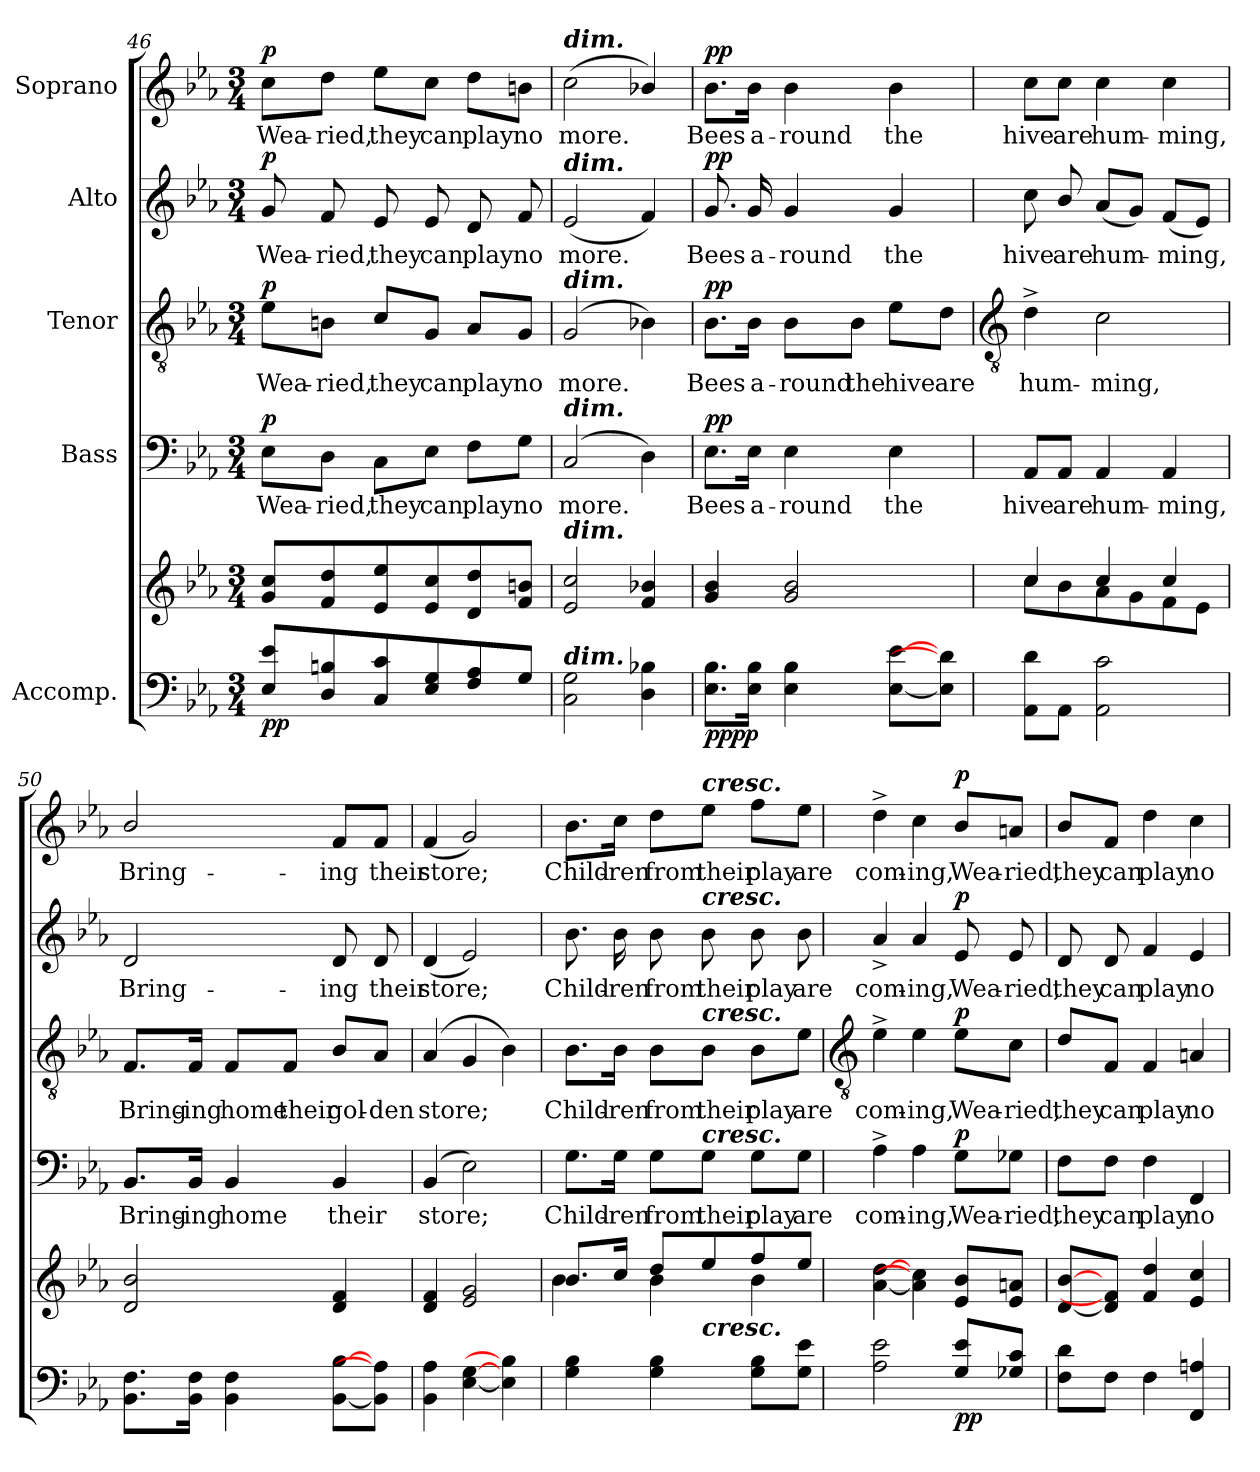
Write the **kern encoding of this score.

**kern	**kern	**dynam	**kern	**text	**dynam	**kern	**text	**dynam	**kern	**text	**dynam	**kern	**text	**dynam
*part5	*part5	*part5	*part4	*part4	*part4	*part3	*part3	*part3	*part2	*part2	*part2	*part1	*part1	*part1
*staff6	*staff5	*staff5/6	*staff4	*staff4	*staff4	*staff3	*staff3	*staff3	*staff2	*staff2	*staff2	*staff1	*staff1	*staff1
*I"Accomp.	*	*	*I"Bass	*	*	*I"Tenor	*	*	*I"Alto	*	*	*I"Soprano	*	*
*clefF4	*clefG2	*	*clefF4	*	*	*clefGv2	*	*	*clefG2	*	*	*clefG2	*	*
*k[b-e-a-]	*k[b-e-a-]	*	*k[b-e-a-]	*	*	*k[b-e-a-]	*	*	*k[b-e-a-]	*	*	*k[b-e-a-]	*	*
*E-:	*E-:	*	*E-:	*	*	*E-:	*	*	*E-:	*	*	*E-:	*	*
*M3/4	*M3/4	*	*M3/4	*	*	*M3/4	*	*	*M3/4	*	*	*M3/4	*	*
=46	=46	=46	=46	=46	=46	=46	=46	=46	=46	=46	=46	=46	=46	=46
!	!	!LO:DY:b=2	!	!LO:LY:b	!	!	!LO:LY:b	!	!	!LO:LY:b	!	!	!LO:LY:b	!
!	!	!LO:DY:n=1:b	!	!	!LO:DY:b	!	!	!LO:DY:b	!	!	!LO:DY:b	!	!	!LO:DY:b
8E-\ 8e-\L	8g 8ccL	p p	8E-\L	Wea-	p	8e-\L	Wea-	p	8g	Wea-	p	8cc\L	Wea-	p
!	!	!	!	!LO:LY:b	!	!	!LO:LY:b	!	!	!LO:LY:b	!	!	!LO:LY:b	!
8D/ 8Bn/	8f 8dd	.	8D\J	-ried,	.	8Bn\J	-ried,	.	8f	-ried,	.	8dd\J	-ried,	.
!	!	!	!	!LO:LY:b	!	!	!LO:LY:b	!	!	!LO:LY:b	!	!	!LO:LY:b	!
8C/ 8c/	8e- 8ee-	.	8C\L	they	.	8c/L	they	.	8e-	they	.	8ee-\L	they	.
!	!	!	!	!LO:LY:b	!	!	!LO:LY:b	!	!	!LO:LY:b	!	!	!LO:LY:b	!
8E-/ 8G/	8e- 8cc	.	8E-\J	can	.	8G/J	can	.	8e-	can	.	8cc\J	can	.
!	!	!	!	!LO:LY:b	!	!	!LO:LY:b	!	!	!LO:LY:b	!	!	!LO:LY:b	!
8F/ 8A-/	8d 8dd	.	8F\L	play	.	8A-/L	play	.	8d	play	.	8dd\L	play	.
!	!	!	!	!LO:LY:b	!	!	!LO:LY:b	!	!	!LO:LY:b	!	!	!LO:LY:b	!
8G/J	8f 8bnJ	.	8G\J	no	.	8G/J	no	.	8f	no	.	8bn\J	no	.
=47	=47	=47	=47	=47	=47	=47	=47	=47	=47	=47	=47	=47	=47	=47
!	!	!	!	!	!	!	!	!	!	!	!	!LO:TX:a:Bi:t=dim.	!	!
!	!	!	!	!	!	!	!	!	!LO:TX:a:Bi:t=dim.	!	!	!	!	!
!	!	!	!	!	!	!LO:TX:a:Bi:t=dim.	!	!	!	!	!	!	!	!
!	!	!	!LO:TX:a:Bi:t=dim.	!	!	!	!	!	!	!	!	!	!	!
!	!LO:TX:a:Bi:t=dim.	!	!	!	!	!	!	!	!	!	!	!	!	!
!LO:TX:a:Bi:t=dim.	!	!	!	!	!	!	!	!	!	!	!	!	!	!
!	!	!	!	!LO:LY:b	!	!	!LO:LY:b	!	!	!LO:LY:b	!	!	!LO:LY:b	!
2C 2G	2e- 2cc	.	(<2C	more.	.	(<2G	more.	.	(<2e-	more.	.	(<2cc	more.	.
4D 4B-X	4f/ 4b-X/	.	4D)	.	.	4B-X)	.	.	4f)	.	.	4b-X/)	.	.
=48	=48	=48	=48	=48	=48	=48	=48	=48	=48	=48	=48	=48	=48	=48
!	!	!LO:DY:b=2	!	!LO:LY:b	!	!	!LO:LY:b	!	!	!LO:LY:b	!	!	!LO:LY:b	!
!	!	!LO:DY:n=1:b	!	!	!LO:DY:b	!	!	!LO:DY:b	!	!	!LO:DY:b	!	!	!LO:DY:b
8.E- 8.B-L	4g 4b-	pp pp	8.E-\L	Bees	pp	8.B-\L	Bees	pp	8.g	Bees	pp	8.b-\L	Bees	pp
!	!	!	!	!LO:LY:b	!	!	!LO:LY:b	!	!	!LO:LY:b	!	!	!LO:LY:b	!
16E- 16B-J	.	.	16E-\Jk	a-	.	16B-\Jk	a-	.	16g	a-	.	16b-\Jk	a-	.
!	!	!	!	!LO:LY:b	!	!	!LO:LY:b	!	!	!LO:LY:b	!	!	!LO:LY:b	!
4E- 4B-	2g 2b-	.	4E-	-round	.	8B-\L	-round	.	4g	-round	.	4b-	-round	.
!	!	!	!	!	!	!	!LO:LY:b	!	!	!	!	!	!	!
.	.	.	.	.	.	8B-\J	the	.	.	.	.	.	.	.
!	!	!	!	!LO:LY:b	!	!	!LO:LY:b	!	!	!LO:LY:b	!	!	!LO:LY:b	!
[8E- [8e-L	.	.	4E-	the	.	8e-\L	hive	.	4g	the	.	4b-	the	.
!	!	!	!	!	!	!	!LO:LY:b	!	!	!	!	!	!	!
8E-] 8d]J	.	.	.	.	.	8d\J	are	.	.	.	.	.	.	.
!!LO:LB:g=z
=49	=49	=49	=49	=49	=49	=49	=49	=49	=49	=49	=49	=49	=49	=49
*	*	*	*	*	*	*clefGv2	*	*	*	*	*	*	*	*
*	*^	*	*	*	*	*	*	*	*	*	*	*	*	*
!	!	!	!	!	!LO:LY:b	!	!	!LO:LY:b	!	!	!LO:LY:b	!	!	!LO:LY:b	!
8AA- 8dL	4cc/	8cc\L	.	8AA-/L	hive	.	4d^	hum-	.	8cc	hive	.	8cc\L	hive	.
!	!	!	!	!	!LO:LY:b	!	!	!	!	!	!LO:LY:b	!	!	!LO:LY:b	!
8AA-J	.	8b-\	.	8AA-/J	are	.	.	.	.	8b-/	are	.	8cc\J	are	.
!	!	!	!	!	!LO:LY:b	!	!	!LO:LY:b	!	!	!LO:LY:b	!	!	!LO:LY:b	!
2AA- 2c	4cc/	8a-\	.	4AA-	hum-	.	2c	-ming,	.	(<8a-L	hum-	.	4cc	hum-	.
.	.	8g\	.	.	.	.	.	.	.	8gJ)	.	.	.	.	.
!	!	!	!	!	!LO:LY:b	!	!	!	!	!	!LO:LY:b	!	!	!LO:LY:b	!
.	4cc/	8f\	.	4AA-	-ming,	.	.	.	.	(<8fL	ming,	.	4cc	-ming,	.
.	.	8e-\J	.	.	.	.	.	.	.	8e-J)	.	.	.	.	.
=50	=50	=50	=50	=50	=50	=50	=50	=50	=50	=50	=50	=50	=50	=50	=50
!	!	!LO:N:vis=1	!	!	!LO:LY:b	!	!	!LO:LY:b	!	!	!LO:LY:b	!	!	!LO:LY:b	!
8.BB- 8.FL	2d/ 2b-/	2.ryy	.	8.BB-/L	Bring-	.	8.F/L	Bring-	.	2d	Bring-	.	2b-/	Bring-	.
!	!	!	!	!	!LO:LY:b	!	!	!LO:LY:b	!	!	!	!	!	!	!
16BB- 16FJ	.	.	.	16BB-/Jk	-ing	.	16F/Jk	-ing	.	.	.	.	.	.	.
!	!	!	!	!	!LO:LY:b	!	!	!LO:LY:b	!	!	!	!	!	!	!
4BB- 4F	.	.	.	4BB-	home	.	8F/L	home	.	.	.	.	.	.	.
!	!	!	!	!	!	!	!	!LO:LY:b	!	!	!	!	!	!	!
.	.	.	.	.	.	.	8F/J	their	.	.	.	.	.	.	.
!	!	!	!	!	!LO:LY:b	!	!	!LO:LY:b	!	!	!LO:LY:b	!	!	!LO:LY:b	!
[8BB- [8B-L	4d/ 4f/	.	.	4BB-	their	.	8B-/L	gol-	.	8d	-ing	.	8f/L	-ing	.
!	!	!	!	!	!	!	!	!LO:LY:b	!	!	!LO:LY:b	!	!	!LO:LY:b	!
8BB-] 8A-]J	.	.	.	.	.	.	8A-/J	-den	.	8d	their	.	8f/J	their	.
=51	=51	=51	=51	=51	=51	=51	=51	=51	=51	=51	=51	=51	=51	=51	=51
!	!	!LO:N:vis=1	!	!	!LO:LY:b	!	!	!LO:LY:b	!	!	!LO:LY:b	!	!	!LO:LY:b	!
4BB- 4A-	4d/ 4f/	2.ryy	.	(<4BB-	store;	.	(<4A-	store;	.	(<4d	store;	.	(<4f	store;	.
[4E- [4G	2e-/ 2g/	.	.	2E-)	.	.	4G	.	.	2e-)	.	.	2g)	.	.
4E-] 4B-]	.	.	.	.	.	.	4B-)	.	.	.	.	.	.	.	.
=52	=52	=52	=52	=52	=52	=52	=52	=52	=52	=52	=52	=52	=52	=52	=52
!	!	!	!	!	!LO:LY:b	!	!	!LO:LY:b	!	!	!LO:LY:b	!	!	!LO:LY:b	!
4G 4B-	8.b-/L	4b-\	.	8.G\L	Child-	.	8.B-\L	Child-	.	8.b-	Child-	.	8.b-\L	Child-	.
!	!	!	!	!	!LO:LY:b	!	!	!LO:LY:b	!	!	!LO:LY:b	!	!	!LO:LY:b	!
.	16cc/J	.	.	16G\Jk	-ren	.	16B-\Jk	-ren	.	16b-	-ren	.	16cc\Jk	-ren	.
!	!	!	!	!	!LO:LY:b	!	!	!LO:LY:b	!	!	!LO:LY:b	!	!	!LO:LY:b	!
4G 4B-	8dd/L	4b-\	.	8G\L	from	.	8B-\L	from	.	8b-	from	.	8dd\L	from	.
!	!	!	!	!	!	!	!	!	!	!	!	!	!LO:TX:a:Bi:t=cresc.	!	!
!	!	!	!	!	!	!	!	!	!	!LO:TX:a:Bi:t=cresc.	!	!	!	!	!
!	!	!	!	!	!	!	!LO:TX:a:Bi:t=cresc.	!	!	!	!	!	!	!	!
!	!	!	!	!LO:TX:a:Bi:t=cresc.	!	!	!	!	!	!	!	!	!	!	!
!	!LO:TX:b:Bi:t=cresc.	!	!	!	!	!	!	!	!	!	!	!	!	!	!
!	!	!	!	!	!LO:LY:b	!	!	!LO:LY:b	!	!	!LO:LY:b	!	!	!LO:LY:b	!
.	8ee-/	.	.	8G\J	their	.	8B-\J	their	.	8b-	their	.	8ee-\J	their	.
!	!	!	!	!	!LO:LY:b	!	!	!LO:LY:b	!	!	!LO:LY:b	!	!	!LO:LY:b	!
8G 8B-L	8ff/	4b-\	.	8G\L	play	.	8B-\L	play	.	8b-	play	.	8ff\L	play	.
!	!	!	!	!	!LO:LY:b	!	!	!LO:LY:b	!	!	!LO:LY:b	!	!	!LO:LY:b	!
8G 8e-J	8ee-/J	.	.	8G\J	are	.	8e-\J	are	.	8b-	are	.	8ee-\J	are	.
*	*v	*v	*	*	*	*	*	*	*	*	*	*	*	*	*
!!LO:LB:g=z
=53	=53	=53	=53	=53	=53	=53	=53	=53	=53	=53	=53	=53	=53	=53
*	*	*	*	*	*	*clefGv2	*	*	*	*	*	*	*	*
!	!	!	!	!LO:LY:b	!	!	!LO:LY:b	!	!	!LO:LY:b	!	!	!LO:LY:b	!
2A- 2e-	[4a- [4dd	.	4A-^	com-	.	4e-^	com-	.	4a-^	com-	.	4dd^	com-	.
!	!	!	!	!LO:LY:b	!	!	!LO:LY:b	!	!	!LO:LY:b	!	!	!LO:LY:b	!
.	4a-] 4cc]	.	4A-	-ing,	.	4e-	-ing,	.	4a-	-ing,	.	4cc	-ing,	.
!	!	!LO:DY:b=2	!	!LO:LY:b	!	!	!LO:LY:b	!	!	!LO:LY:b	!	!	!LO:LY:b	!
!	!	!LO:DY:n=1:b	!	!	!LO:DY:b	!	!	!LO:DY:b	!	!	!LO:DY:b	!	!	!LO:DY:b
8G\ 8e-\L	8e- 8b-L	p p	8G\L	Wea-	p	8e-\L	Wea-	p	8e-	Wea-	p	8b-/L	Wea-	p
!	!	!	!	!LO:LY:b	!	!	!LO:LY:b	!	!	!LO:LY:b	!	!	!LO:LY:b	!
8G-X/ 8c/J	8e- 8anJ	.	8G-X\J	-ried,	.	8c\J	-ried,	.	8e-	-ried,	.	8an/J	-ried,	.
=54	=54	=54	=54	=54	=54	=54	=54	=54	=54	=54	=54	=54	=54	=54
!	!	!	!	!LO:LY:b	!	!	!LO:LY:b	!	!	!LO:LY:b	!	!	!LO:LY:b	!
8F 8dL	[8d [8b-L	.	8F\L	they	.	8d/L	they	.	8d	they	.	8b-/L	they	.
!	!	!	!	!LO:LY:b	!	!	!LO:LY:b	!	!	!LO:LY:b	!	!	!LO:LY:b	!
8FJ	8d] 8f]J	.	8F\J	can	.	8F/J	can	.	8d	can	.	8f/J	can	.
!	!	!	!	!LO:LY:b	!	!	!LO:LY:b	!	!	!LO:LY:b	!	!	!LO:LY:b	!
4F	4f 4dd	.	4F	play	.	4F	play	.	4f	play	.	4dd	play	.
!	!	!	!	!LO:LY:b	!	!	!LO:LY:b	!	!	!LO:LY:b	!	!	!LO:LY:b	!
4FF 4An	4e- 4cc	.	4FF	no	.	4An	no	.	4e-	no	.	4cc	no	.
=	=	=	=	=	=	=	=	=	=	=	=	=	=	=
*-	*-	*-	*-	*-	*-	*-	*-	*-	*-	*-	*-	*-	*-	*-
